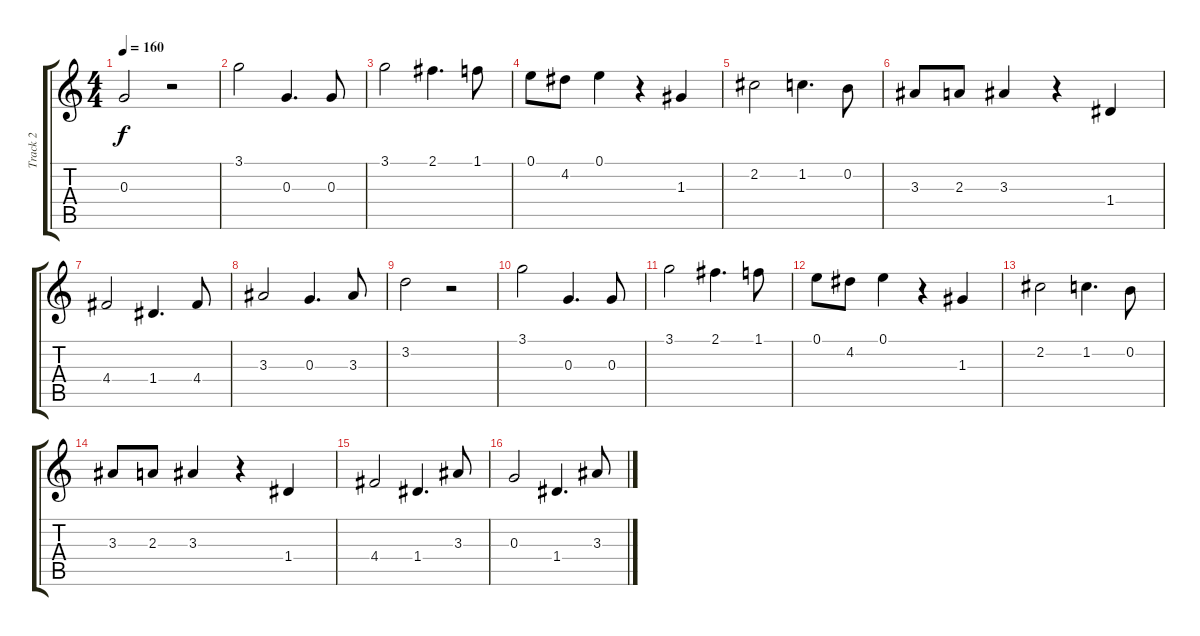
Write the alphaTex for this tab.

\track ("Track 2" "Track 2") {instrument acousticguitarsteel}
\staff {score tabs}
\tuning (E4 B3 G3 D3 A2 D2) {hide}
\ts (4 4)
\tempo 160
\clef g2
\ks c
0.3.2{dy f} r.2 |
3.1.2 0.3.4{d} 0.3.8 |
3.1.2 2.1.4{d} 1.1.8 |
0.1.8 4.2.8 0.1.4 r.4 1.3.4 |
2.2.2 1.2.4{d} 0.2.8 |
3.3.8 2.3.8 3.3.4 r.4 1.4.4 |
4.4.2 1.4.4{d} 4.4.8 |
3.3.2 0.3.4{d} 3.3.8 |
3.2.2 r.2 |
3.1.2 0.3.4{d} 0.3.8 |
3.1.2 2.1.4{d} 1.1.8 |
0.1.8 4.2.8 0.1.4 r.4 1.3.4 |
2.2.2 1.2.4{d} 0.2.8 |
3.3.8 2.3.8 3.3.4 r.4 1.4.4 |
4.4.2 1.4.4{d} 3.3.8 |
0.3.2 1.4.4{d} 3.3.8
